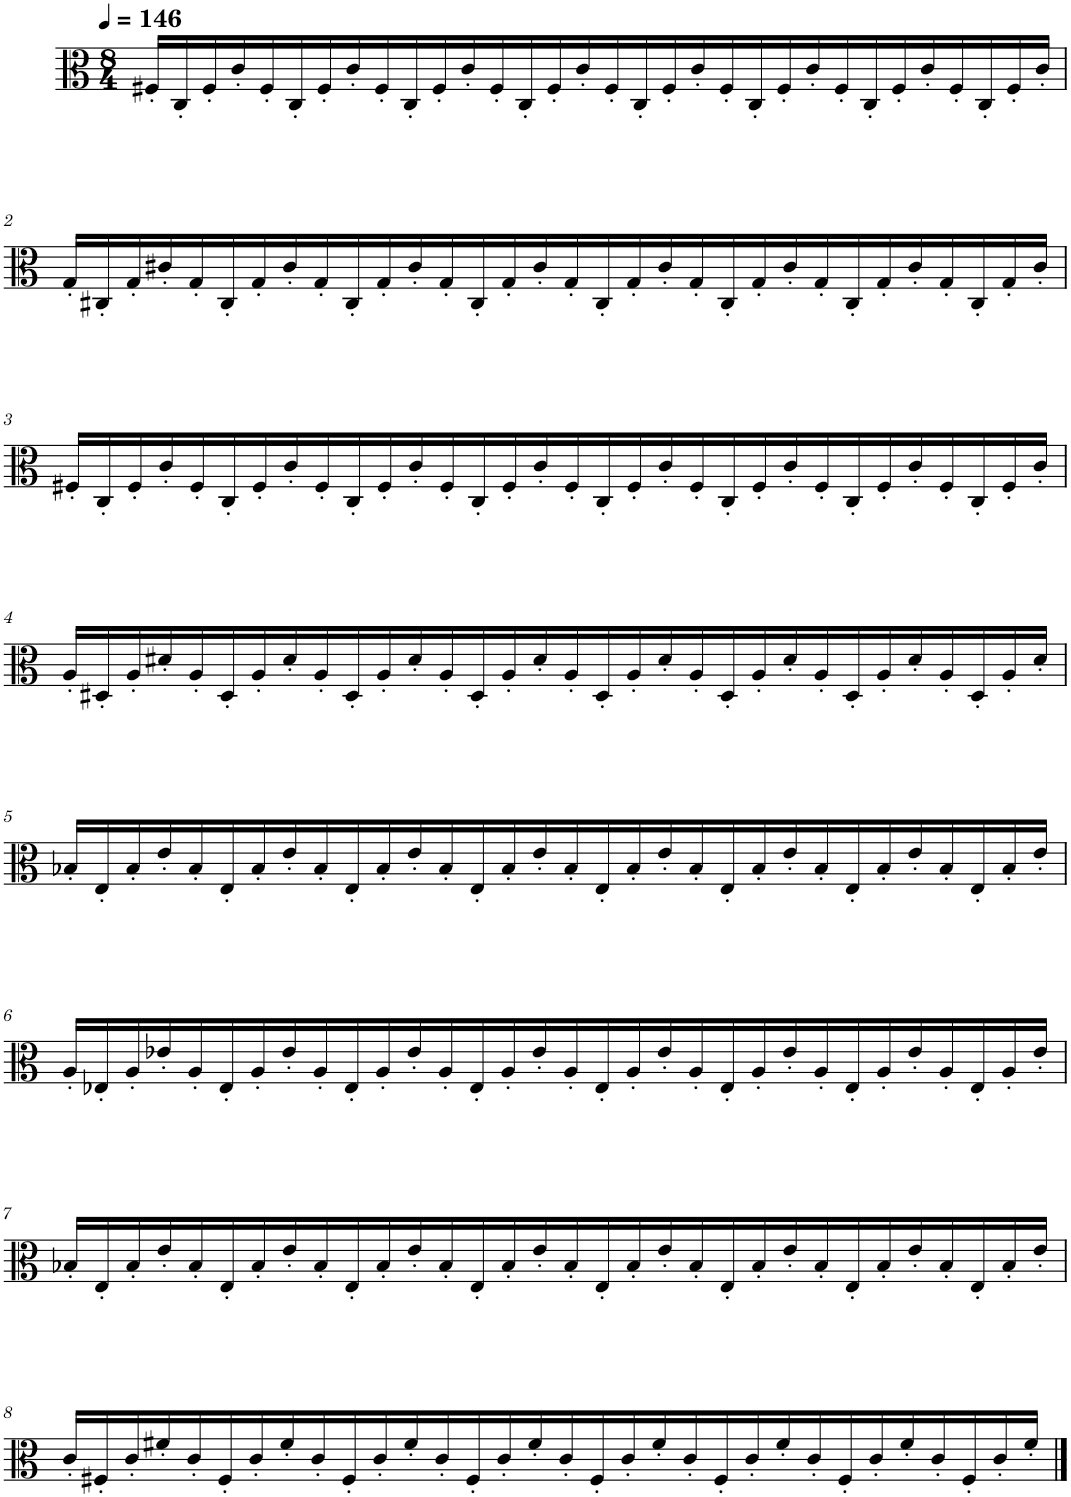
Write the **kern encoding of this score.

**kern
*part1
*staff1
*I"Viola
*I'Vla.
*clefC3
*k[]
*M8/4
*MM146
=1
16F#X'/LL
16C'/
16F#'/
16c'/
16F#'/
16C'/
16F#'/
16c'/
16F#'/
16C'/
16F#'/
16c'/
16F#'/
16C'/
16F#'/
16c'/
16F#'/
16C'/
16F#'/
16c'/
16F#'/
16C'/
16F#'/
16c'/
16F#'/
16C'/
16F#'/
16c'/
16F#'/
16C'/
16F#'/
16c'/JJ
!!LO:LB:g=z
=2
16G'/LL
16C#X'/
16G'/
16c#X'/
16G'/
16C#'/
16G'/
16c#'/
16G'/
16C#'/
16G'/
16c#'/
16G'/
16C#'/
16G'/
16c#'/
16G'/
16C#'/
16G'/
16c#'/
16G'/
16C#'/
16G'/
16c#'/
16G'/
16C#'/
16G'/
16c#'/
16G'/
16C#'/
16G'/
16c#'/JJ
!!LO:LB:g=z
=3
16F#X'/LL
16C'/
16F#'/
16c'/
16F#'/
16C'/
16F#'/
16c'/
16F#'/
16C'/
16F#'/
16c'/
16F#'/
16C'/
16F#'/
16c'/
16F#'/
16C'/
16F#'/
16c'/
16F#'/
16C'/
16F#'/
16c'/
16F#'/
16C'/
16F#'/
16c'/
16F#'/
16C'/
16F#'/
16c'/JJ
!!LO:LB:g=z
=4
16A'/LL
16D#X'/
16A'/
16d#X'/
16A'/
16D#'/
16A'/
16d#'/
16A'/
16D#'/
16A'/
16d#'/
16A'/
16D#'/
16A'/
16d#'/
16A'/
16D#'/
16A'/
16d#'/
16A'/
16D#'/
16A'/
16d#'/
16A'/
16D#'/
16A'/
16d#'/
16A'/
16D#'/
16A'/
16d#'/JJ
!!LO:LB:g=z
=5
16B-X'/LL
16E'/
16B-'/
16e'/
16B-'/
16E'/
16B-'/
16e'/
16B-'/
16E'/
16B-'/
16e'/
16B-'/
16E'/
16B-'/
16e'/
16B-'/
16E'/
16B-'/
16e'/
16B-'/
16E'/
16B-'/
16e'/
16B-'/
16E'/
16B-'/
16e'/
16B-'/
16E'/
16B-'/
16e'/JJ
!!LO:LB:g=z
=6
16A'/LL
16E-X'/
16A'/
16e-X'/
16A'/
16E-'/
16A'/
16e-'/
16A'/
16E-'/
16A'/
16e-'/
16A'/
16E-'/
16A'/
16e-'/
16A'/
16E-'/
16A'/
16e-'/
16A'/
16E-'/
16A'/
16e-'/
16A'/
16E-'/
16A'/
16e-'/
16A'/
16E-'/
16A'/
16e-'/JJ
!!LO:LB:g=z
=7
16B-X'/LL
16E'/
16B-'/
16e'/
16B-'/
16E'/
16B-'/
16e'/
16B-'/
16E'/
16B-'/
16e'/
16B-'/
16E'/
16B-'/
16e'/
16B-'/
16E'/
16B-'/
16e'/
16B-'/
16E'/
16B-'/
16e'/
16B-'/
16E'/
16B-'/
16e'/
16B-'/
16E'/
16B-'/
16e'/JJ
!!LO:LB:g=z
=8
16c'/LL
16F#X'/
16c'/
16f#X'/
16c'/
16F#'/
16c'/
16f#'/
16c'/
16F#'/
16c'/
16f#'/
16c'/
16F#'/
16c'/
16f#'/
16c'/
16F#'/
16c'/
16f#'/
16c'/
16F#'/
16c'/
16f#'/
16c'/
16F#'/
16c'/
16f#'/
16c'/
16F#'/
16c'/
16f#'/JJ
==
*-
